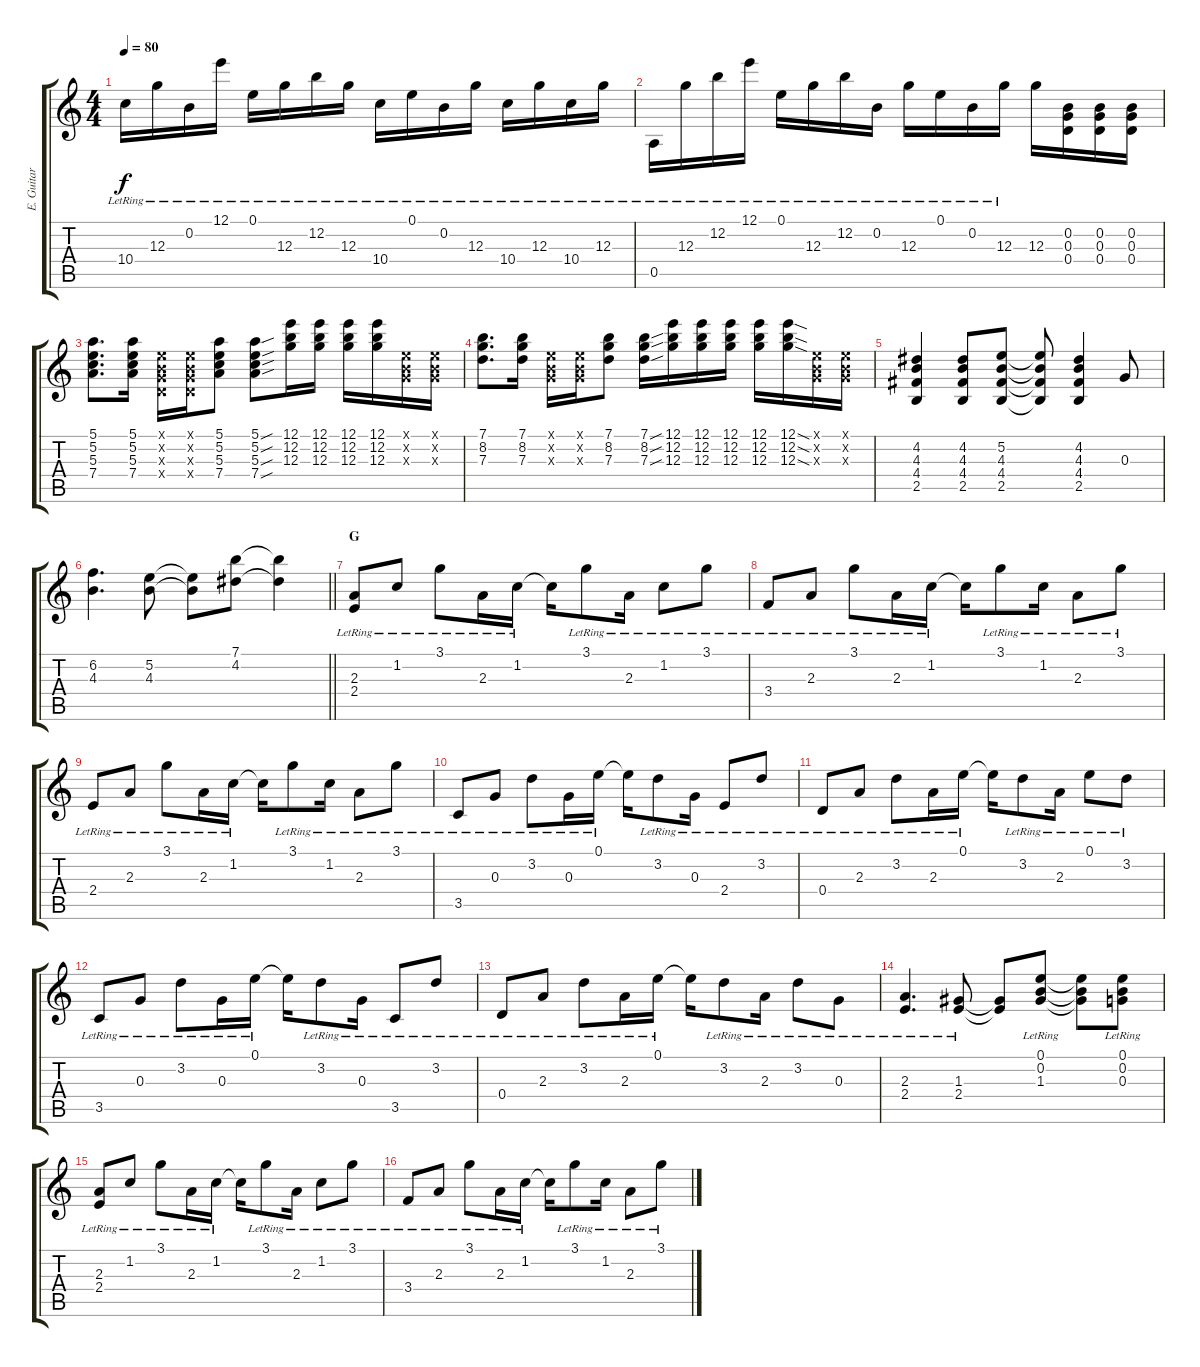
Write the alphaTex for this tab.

\track ("E. Guitar I" "E. Guitar ") {instrument electricguitarclean}
\staff {score tabs}
\tuning (E4 B3 G3 D3 A2 E2) {hide}
\ts (4 4)
\tempo 80
\clef g2
\ks c
10.4{lr}.16{dy f} 12.3{lr}.16 0.2{lr}.16 12.1{lr}.16 0.1{lr}.16 12.3{lr}.16 12.2{lr}.16 12.3{lr}.16 10.4{lr}.16 0.1{lr}.16 0.2{lr}.16 12.3{lr}.16 10.4{lr}.16 12.3{lr}.16 10.4{lr}.16 12.3{lr}.16 |
0.5{lr}.16 12.3{lr}.16 12.2{lr}.16 12.1{lr}.16 0.1{lr}.16 12.3{lr}.16 12.2{lr}.16 0.2{lr}.16 12.3{lr}.16 0.1{lr}.16 0.2{lr}.16 12.3{lr}.16 12.3.16 (0.2 0.3 0.4).16 (0.2 0.3 0.4).16 (0.2 0.3 0.4).16 |
(5.1 5.2 5.3 7.4).8{d} (5.1 5.2 5.3 7.4).16 (0.1{x} 0.2{x} 0.3{x} 0.4{x}).16 (0.1{x} 0.2{x} 0.3{x} 0.4{x}).16 (5.1 5.2 5.3 7.4).8 (5.1{sou} 5.2{sou} 5.3{sou} 7.4{sou}).8 (12.1 12.2 12.3).16 (12.1 12.2 12.3).16 (12.1 12.2 12.3).16 (12.1 12.2 12.3).16 (0.1{x} 0.2{x} 0.3{x}).16 (0.1{x} 0.2{x} 0.3{x}).16 |
(7.1 8.2 7.3).8{d} (7.1 8.2 7.3).16 (0.1{x} 0.2{x} 0.3{x}).16 (0.1{x} 0.2{x} 0.3{x}).16 (7.1 8.2 7.3).8 (7.1{sou} 8.2{sou} 7.3{sou}).16 (12.1 12.2 12.3).16 (12.1 12.2 12.3).16 (12.1 12.2 12.3).16 (12.1 12.2 12.3).16 (12.1{sod} 12.2{sod} 12.3{sod}).16 (0.1{x} 0.2{x} 0.3{x}).16 (0.1{x} 0.2{x} 0.3{x}).16 |
(4.2 4.3 4.4 2.5).4 (4.2 4.3 4.4 2.5).8 (5.2 4.3 4.4 2.5).8 (5.2{t} 4.3{t} 4.4{t} 2.5{t}).8 (4.2 4.3 4.4 2.5).4 0.3.8 |
\barLineRight lightlight
(6.2 4.3).4{d} (5.2 4.3).8 (5.2{t} 4.3{t}).8 (7.1 4.2).8 (7.1{t} 4.2{t}).4 |
\section ("" "G")
(2.3{lr} 2.4{lr}).8 1.2{lr}.8 3.1{lr}.8 2.3{lr}.16 1.2{lr}.16 1.2{t}.16 3.1{lr}.8 2.3{lr}.16 1.2{lr}.8 3.1{lr}.8 |
3.4{lr}.8 2.3{lr}.8 3.1{lr}.8 2.3{lr}.16 1.2{lr}.16 1.2{t}.16 3.1{lr}.8 1.2{lr}.16 2.3{lr}.8 3.1{lr}.8 |
2.4{lr}.8 2.3{lr}.8 3.1{lr}.8 2.3{lr}.16 1.2{lr}.16 1.2{t}.16 3.1{lr}.8 1.2{lr}.16 2.3{lr}.8 3.1{lr}.8 |
3.5{lr}.8 0.3{lr}.8 3.2{lr}.8 0.3{lr}.16 0.1{lr}.16 0.1{t}.16 3.2{lr}.8 0.3{lr}.16 2.4{lr}.8 3.2{lr}.8 |
0.4{lr}.8 2.3{lr}.8 3.2{lr}.8 2.3{lr}.16 0.1{lr}.16 0.1{t}.16 3.2{lr}.8 2.3{lr}.16 0.1{lr}.8 3.2{lr}.8 |
3.5{lr}.8 0.3{lr}.8 3.2{lr}.8 0.3{lr}.16 0.1{lr}.16 0.1{t}.16 3.2{lr}.8 0.3{lr}.16 3.5{lr}.8 3.2{lr}.8 |
0.4{lr}.8 2.3{lr}.8 3.2{lr}.8 2.3{lr}.16 0.1{lr}.16 0.1{t}.16 3.2{lr}.8 2.3{lr}.16 3.2{lr}.8 0.3{lr}.8 |
(2.3{lr} 2.4{lr}).4{d} (1.3{lr} 2.4{lr}).8 (1.3{t} 2.4{t}).8 (0.1{lr} 0.2{lr} 1.3{lr}).8 (0.1{t} 0.2{t} 1.3{t}).8 (0.1{lr} 0.2{lr} 0.3{lr}).8 |
(2.3{lr} 2.4{lr}).8 1.2{lr}.8 3.1{lr}.8 2.3{lr}.16 1.2{lr}.16 1.2{t}.16 3.1{lr}.8 2.3{lr}.16 1.2{lr}.8 3.1{lr}.8 |
3.4{lr}.8 2.3{lr}.8 3.1{lr}.8 2.3{lr}.16 1.2{lr}.16 1.2{t}.16 3.1{lr}.8 1.2{lr}.16 2.3{lr}.8 3.1{lr}.8
